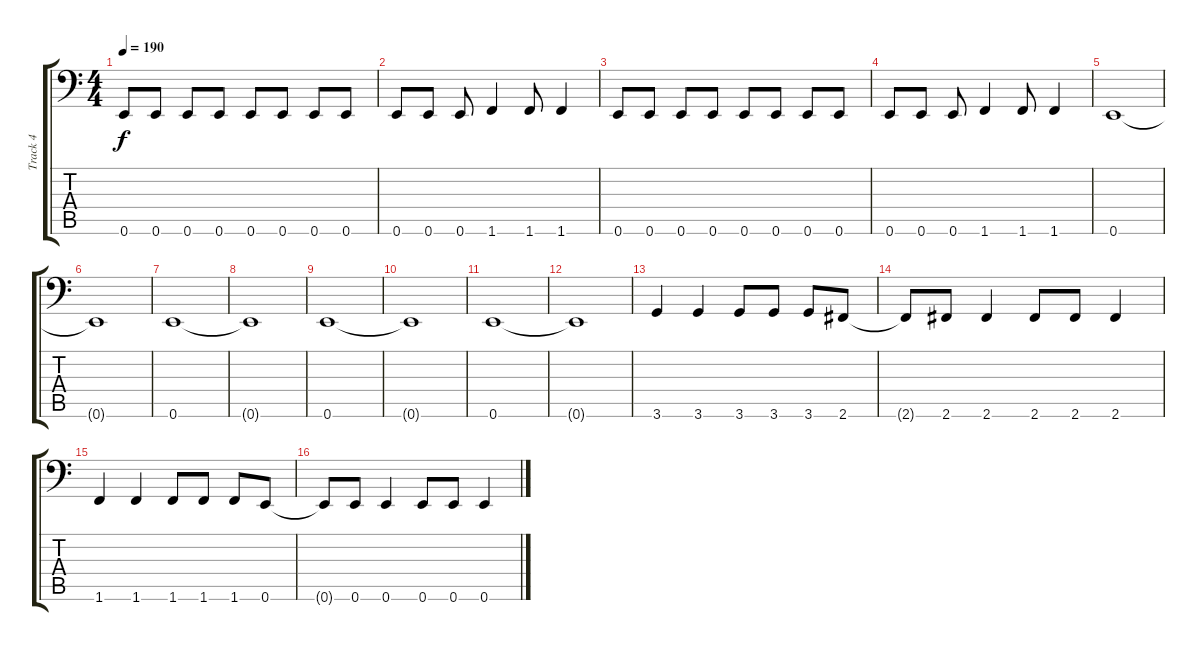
\track ("Track 4" "Track 4") {instrument electricbassfinger}
\staff {score tabs}
\tuning (F3 C3 G2 D2 A1 E1) {hide}
\ts (4 4)
\tempo 190
\clef f4
\ks c
0.6.8{dy f} 0.6.8 0.6.8 0.6.8 0.6.8 0.6.8 0.6.8 0.6.8 |
0.6.8 0.6.8 0.6.8 1.6.4 1.6.8 1.6.4 |
0.6.8 0.6.8 0.6.8 0.6.8 0.6.8 0.6.8 0.6.8 0.6.8 |
0.6.8 0.6.8 0.6.8 1.6.4 1.6.8 1.6.4 |
0.6.1 |
0.6{t}.1 |
0.6.1 |
0.6{t}.1 |
0.6.1 |
0.6{t}.1 |
0.6.1 |
0.6{t}.1 |
3.6.4 3.6.4 3.6.8 3.6.8 3.6.8 2.6.8 |
2.6{t}.8 2.6.8 2.6.4 2.6.8 2.6.8 2.6.4 |
1.6.4 1.6.4 1.6.8 1.6.8 1.6.8 0.6.8 |
0.6{t}.8 0.6.8 0.6.4 0.6.8 0.6.8 0.6.4
